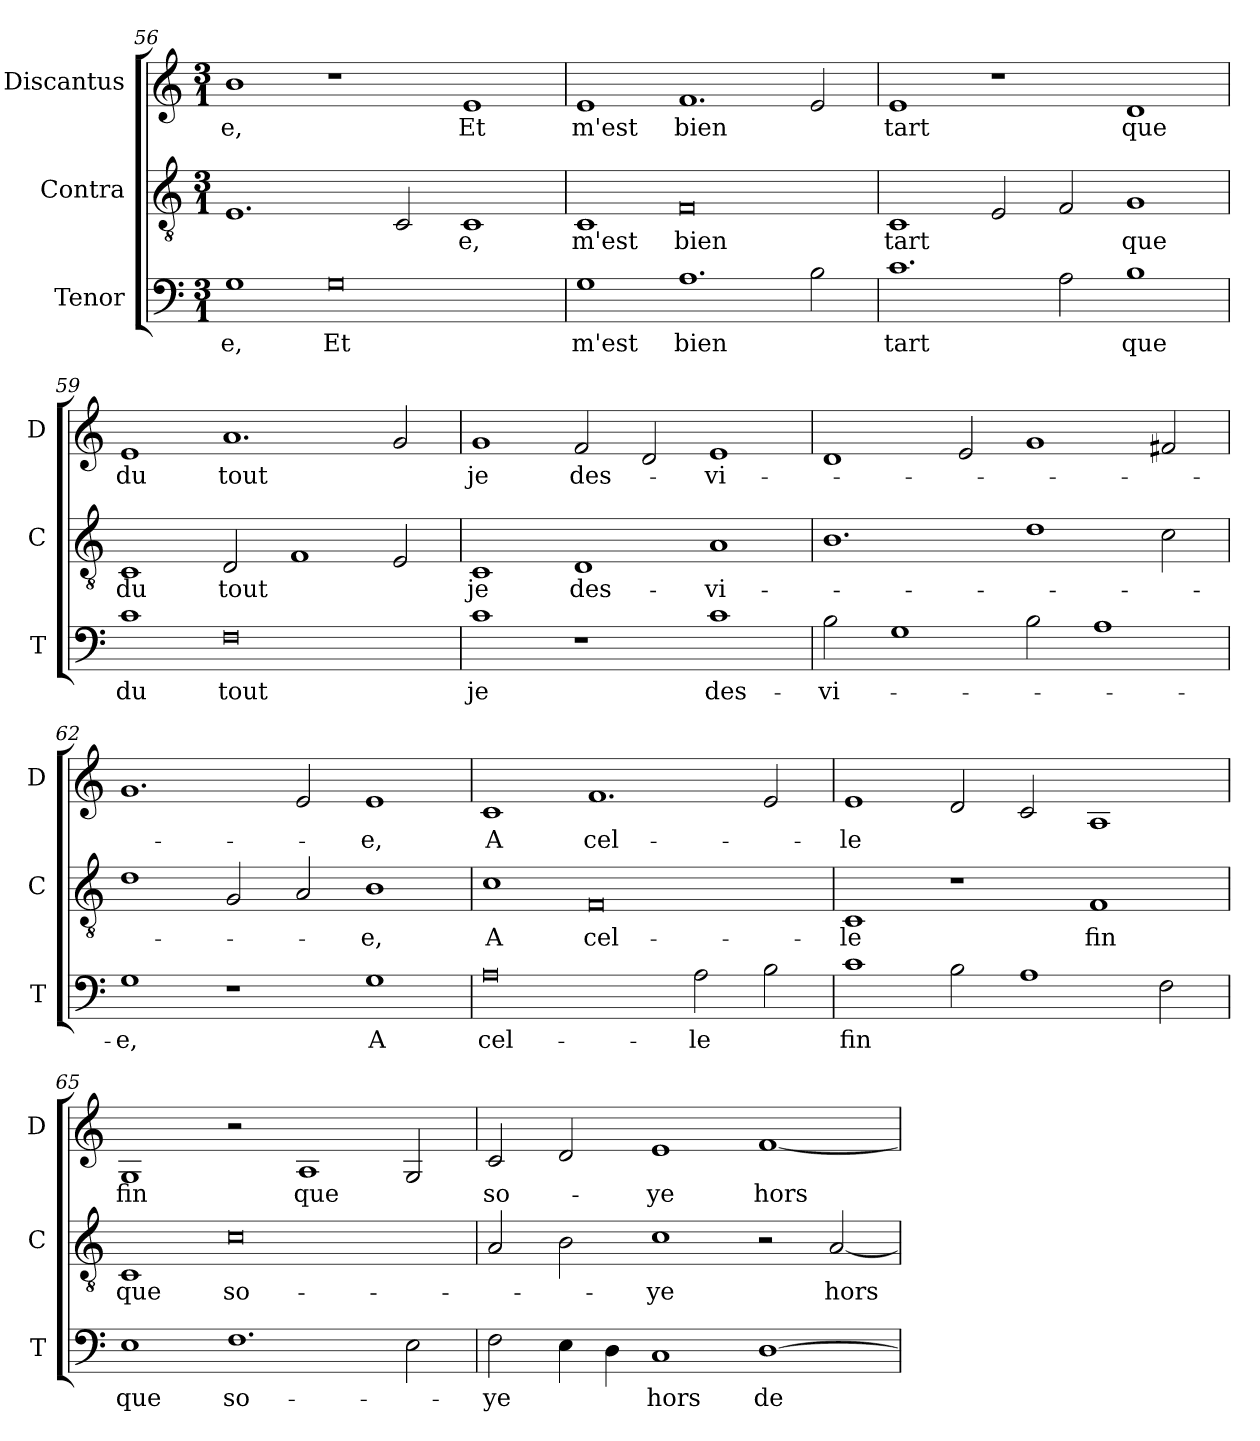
**kern	**text	**kern	**text	**kern	**text
*part3	*part3	*part2	*part2	*part1	*part1
*staff3	*staff3	*staff2	*staff2	*staff1	*staff1
*I"Tenor	*	*I"Contra	*	*I"Discantus	*
*I'T	*	*I'C	*	*I'D	*
*clefF4	*	*clefGv2	*	*clefG2	*
*k[]	*	*k[]	*	*k[]	*
*M3/1	*	*M3/1	*	*M3/1	*
=56	=56	=56	=56	=56	=56
1G	-e,	1.E	.	1b	-e,
0G	Et	.	.	1r	.
.	.	2C/	.	.	.
.	.	1C	-e,	1e	Et
=57	=57	=57	=57	=57	=57
1G	m'est	1C	m'est	1e	m'est
1.A	bien	0F	bien	1.f	bien
2B\	.	.	.	2e/	.
=58	=58	=58	=58	=58	=58
1.c	tart	1C	tart	1e	tart
.	.	2E/	.	1r	.
2A\	.	2F/	.	.	.
1B	que	1G	que	1d	que
=59	=59	=59	=59	=59	=59
1c	du	1C	du	1e	du
0F	tout	2D/	tout	1.a	tout
.	.	1F	.	.	.
.	.	2E/	.	2g/	.
=60	=60	=60	=60	=60	=60
1c	je	1C	je	1g	je
1r	.	1D	des-	2f/	des-
.	.	.	.	2d/	.
1c	des-	1A	-vi-	1e	-vi-
=61	=61	=61	=61	=61	=61
2B\	-vi-	1.B	.	1d	.
1G	.	.	.	.	.
.	.	.	.	2e/	.
2B\	.	1d	.	1g	.
1A	.	.	.	.	.
.	.	2c\	.	2f#X/	.
=62	=62	=62	=62	=62	=62
1G	-e,	1d	.	1.g	.
1r	.	2G/	.	.	.
.	.	2A/	.	2e/	.
1G	A	1B	-e,	1e	-e,
=63	=63	=63	=63	=63	=63
0A	cel-	1c	A	1c	A
.	.	0F	cel-	1.f	cel-
2A\	-le	.	.	.	.
2B\	.	.	.	2e/	.
=64	=64	=64	=64	=64	=64
1c	fin	1C	-le	1e	-le
2B\	.	1r	.	2d/	.
1A	.	.	.	2c/	.
.	.	1F	fin	1A	.
2F\	.	.	.	.	.
=65	=65	=65	=65	=65	=65
1E	que	1C	que	1G	fin
1.F	so-	0c	so-	2r	.
.	.	.	.	1A	que
2E\	.	.	.	2G/	.
=66	=66	=66	=66	=66	=66
2F\	-ye	2A/	.	2c/	so-
4E\	.	2B\	.	2d/	.
4D\	.	.	.	.	.
1C	hors	1c	-ye	1e	-ye
[1D	de	2r	.	[1f	hors
.	.	[2A/	hors	.	.
=	=	=	=	=	=
*-	*-	*-	*-	*-	*-
